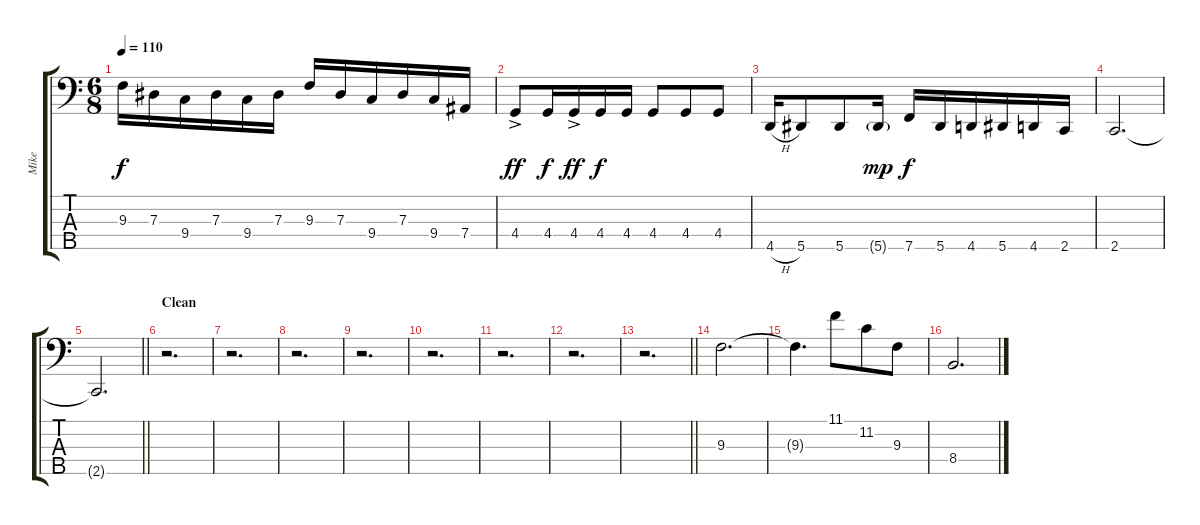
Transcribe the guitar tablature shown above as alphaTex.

\track ("Mike" "Mike") {instrument acousticguitarsteel}
\staff {score tabs}
\tuning (Gb2 Db2 Ab1 Eb1 Bb0) {hide}
\ts (6 8)
\tempo 110
\clef f4
\ks c
9.3.16{dy f} 7.3.16 9.4.16 7.3.16 9.4.16 7.3.16 9.3.16 7.3.16 9.4.16 7.3.16 9.4.16 7.4.16 |
4.4{ac}.8{dy ff} 4.4.16{dy f} 4.4{ac}.16{dy ff} 4.4.16{dy f} 4.4.16 4.4.8 4.4.8 4.4.8 |
4.5{h}.16 5.5.8 5.5.8 5.5{g}.16{dy mp} 7.5.16{dy f} 5.5.16 4.5.16 5.5.16 4.5.16 2.5.16 |
2.5.2{d} |
\barLineRight lightlight
2.5{t}.2{d} |
\section ("" "Clean")
r.2{d} |
r.2{d} |
r.2{d} |
r.2{d} |
r.2{d} |
r.2{d} |
r.2{d} |
\barLineRight lightlight
r.2{d} |
\section ("" "")
9.3.2{d} |
9.3{t}.4{d} 11.1.8 11.2.8 9.3.8 |
8.4.2{d}
